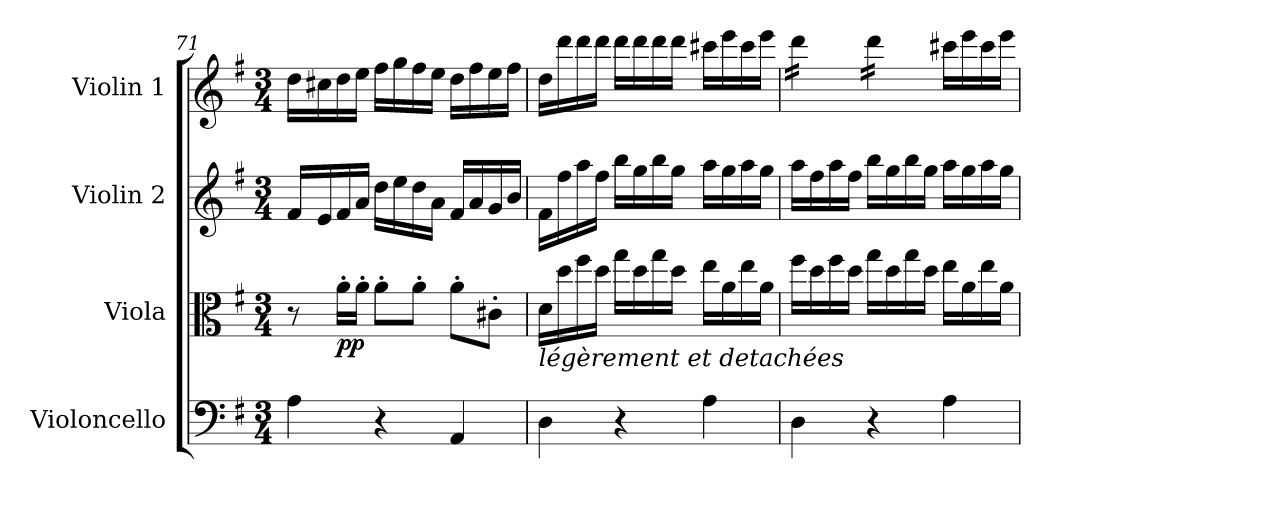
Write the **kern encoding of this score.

**kern	**kern	**dynam	**kern	**kern
*part4	*part3	*part3	*part2	*part1
*staff4	*staff3	*staff3	*staff2	*staff1
*I"Violoncello	*I"Viola	*	*I"Violin 2	*I"Violin 1
*I'Vc	*I'Vla	*	*I'Vln	*I'Vln
*clefF4	*clefC3	*	*clefG2	*clefG2
*k[f#]	*k[f#]	*	*k[f#]	*k[f#]
*M3/4	*M3/4	*	*M3/4	*M3/4
=71	=71	=71	=71	=71
4A\	8r	.	16f#/LL	16dd\LL
.	.	.	16e/	16cc#X\
!	!	!LO:DY:b	!	!
.	16a'\LL	pp	16f#/	16dd\
.	16a'\JJ	.	16a/JJ	16ee\JJ
4r	8a'\L	.	16dd\LL	16ff#\LL
.	.	.	16ee\	16gg\
.	8a'\J	.	16dd\	16ff#\
.	.	.	16a\JJ	16ee\JJ
4AA/	8a'\L	.	16f#/LL	16dd\LL
.	.	.	16a/	16ff#\
.	8c#X'\J	.	16g/	16ee\
.	.	.	16b/JJ	16ff#\JJ
=72	=72	=72	=72	=72
!	!LO:TX:b:i:t=légèrement et detachées	!	!	!
4D\	16d\LL	.	16f#\LL	16dd\LL
.	16dd\	.	16ff#\	16ddd\
.	16ff#\	.	16aa\	16ddd\
.	16dd\JJ	.	16ff#\JJ	16ddd\JJ
4r	16gg\LL	.	16bb\LL	16ddd\LL
.	16dd\	.	16gg\	16ddd\
.	16gg\	.	16bb\	16ddd\
.	16dd\JJ	.	16gg\JJ	16ddd\JJ
4A\	16ee\LL	.	16aa\LL	16ccc#X\LL
.	16a\	.	16gg\	16eee\
.	16ee\	.	16aa\	16ccc#\
.	16a\JJ	.	16gg\JJ	16eee\JJ
!!LO:LB:g=z
=73	=73	=73	=73	=73
*	*	*	*	*tremolo
4D\	16ff#\LL	.	16aa\LL	16ddd\LL
.	16dd\	.	16ff#\	16ddd\
.	16ff#\	.	16aa\	16ddd\
.	16dd\JJ	.	16ff#\JJ	16ddd\JJ
4r	16gg\LL	.	16bb\LL	16ddd\LL
.	16dd\	.	16gg\	16ddd\
.	16gg\	.	16bb\	16ddd\
.	16dd\JJ	.	16gg\JJ	16ddd\JJ
*	*	*	*	*Xtremolo
4A\	16ee\LL	.	16aa\LL	16ccc#X\LL
.	16a\	.	16gg\	16eee\
.	16ee\	.	16aa\	16ccc#\
.	16a\JJ	.	16gg\JJ	16eee\JJ
=	=	=	=	=
*-	*-	*-	*-	*-
